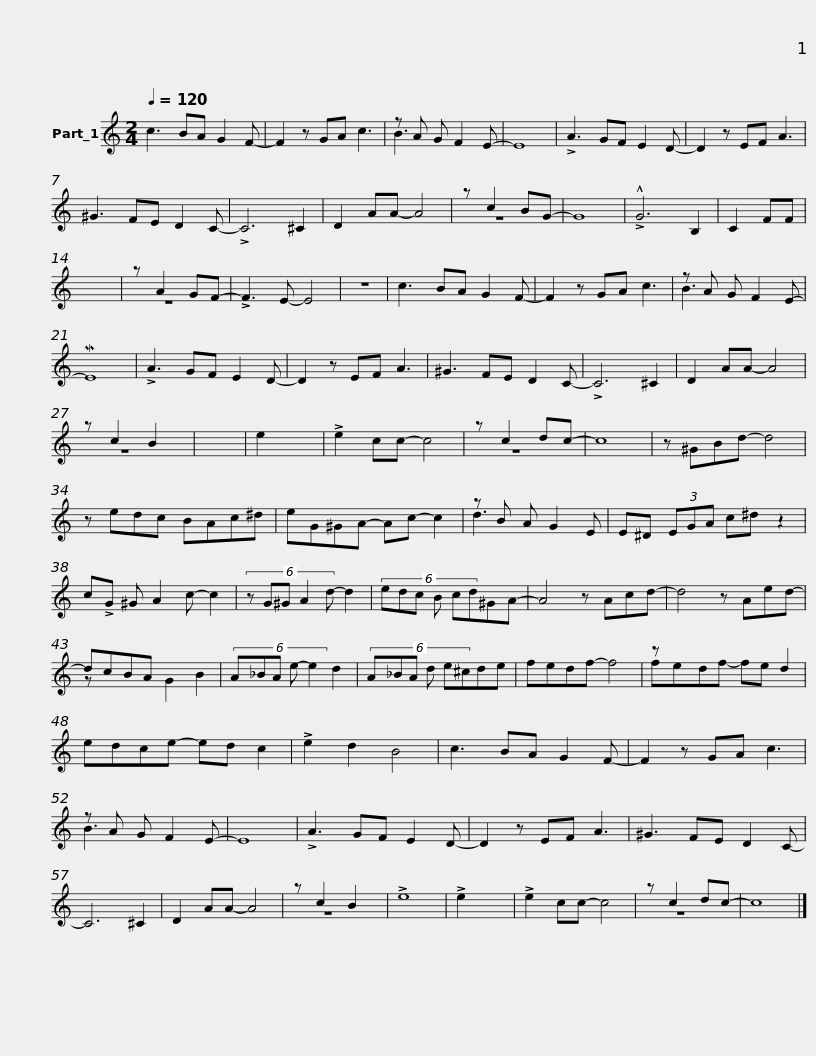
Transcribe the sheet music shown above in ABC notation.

X:1
%%score ( 1 2 )
L:1/8
Q:1/4=120
M:2/4
I:linebreak $
K:C
V:1 treble
V:2 treble
V:1
 c3 BA G2 F- | F2 z GA c3 | z A G F2 E- |$ E8 | !>!A3 GF E2 D- | %5
 D2 z EF A3 | ^G3 FE D2 C- |$ !>!C6 ^C2 | D2 AA- A4 | z c2 BG- | %10
 G8 |$ !>!!^!G6 B,2 | C2 FF | x4 | z A2 GF- | %15
 !>!F3 E- E4 |$ z4 | c3 BA G2 F- | F2 z GA c3 | z A G F2 E- |$ %20
 ME8 | !>!A3 GF E2 D- | D2 z EF A3 | ^G3 FE D2 C- |$ !>!C6 ^C2 | %25
 D2 AA- A4 | z c2 B2 | x4 |$ e2 x2 | !>!e2 cc- c4 | %30
 z c2 dc- | c8 |$ z ^GBd- d4 | z edc BAc^d | eG^GA- Ac- c2 | %35
 z B A G2 E |$ E^D (3EGA c^d z2 | c!>!G ^G A2 c- c2 | (6:4:5z G^G A2 d- d2 | (6:4:6edc B cd^GA- |$ %40
 A4 z Acd- | d4 z Aed- | dcBA x4 | (6:4:5A_BA e- e2 d2 |$ (6:4:6A_BA d e^cde | %45
 fedf- f4 | z x5 d2 | edce- ed c2 |$ !>!e2 d2 B4 | c3 BA G2 F- | %50
 F2 z GA c3 | z A G F2 E- |$ E8 | !>!A3 GF E2 D- | D2 z EF A3 | %55
 ^G3 FE D2 C- |$ C6 ^C2 | D2 AA- A4 | z c2 B2 | !>!e8 |$ %60
 !>!e2 x2 | !>!e2 cc- c4 | z c2 dc- | c8 |] %64
V:2
 x8 | x8 | B3 x3 |$ x8 | x8 | %5
 x8 | x8 |$ x8 | x8 | z4 x | %10
 x8 |$ x8 | x4 | x4 | z4 x | %15
 x8 |$ x4 | x8 | x8 | B3 x3 |$ %20
 x8 | x8 | x8 | x8 |$ x8 | %25
 x8 | z4 x | x4 |$ x4 | x8 | %30
 z4 x | x8 |$ x8 | x8 | x8 | %35
 d3 x3 |$ x8 | x8 | x6 | x6 |$ %40
 x8 | x8 | z x3 G2 B2 | x6 |$ x6 | %45
 x8 | fedf- fe x2 | x8 |$ x8 | x8 | %50
 x8 | B3 x3 |$ x8 | x8 | x8 | %55
 x8 |$ x8 | x8 | z4 x | x8 |$ %60
 x4 | x8 | z4 x | x8 |] %64
